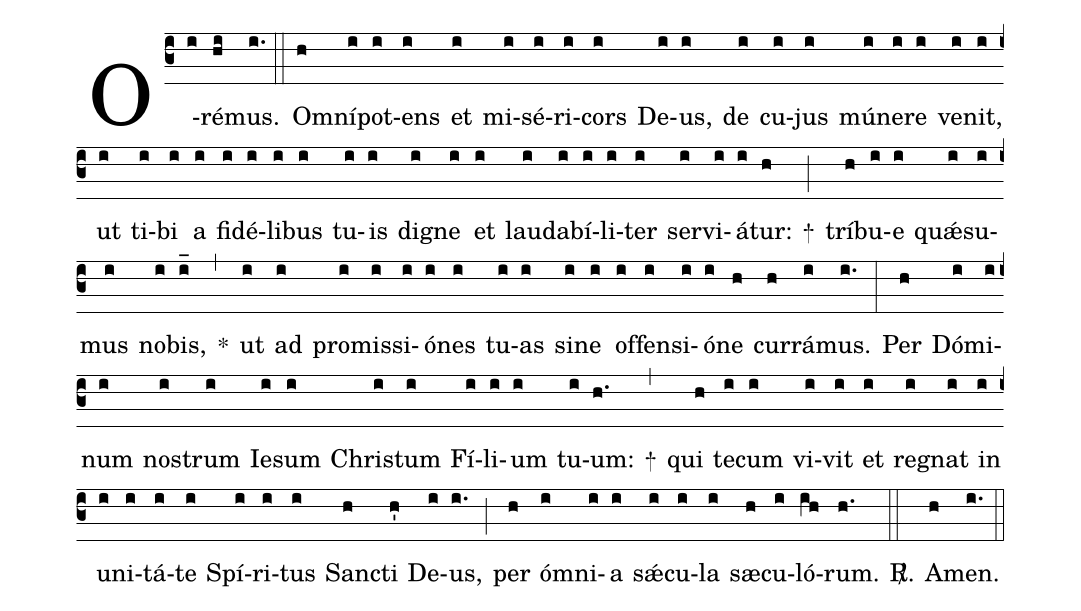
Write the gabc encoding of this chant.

%%
(c3)
O(i)ré(hi)mus.(i.) (::)

Om(h)ní(i)pot(i)ens(i) et(i) mi(i)sé(i)ri(i)cors(i) De(i)us,(i) de(i) cu(i)jus(i) mú(i)ne(i)re(i) ve(i)nit,(i) ut(i) ti(i)bi(i) a(i) fi(i)dé(i)li(i)bus(i) tu(i)is(i) di(i)gne(i) et(i) lau(i)da(i)bí(i)li(i)ter(i) ser(i)vi(i)á(i)tur:(h) +(;)
trí(h)bu(i)e(i) quǽ(i)su(i)mus(i) no(i)bis,(i_) *(,)
ut(i) ad(i) pro(i)mis(i)si(i)ó(i)nes(i) tu(i)as(i) si(i)ne(i) of(i)fen(i)si(i)ó(i)ne(h) cur(h)rá(i)mus.(i.) (:)

Per(h) Dó(i)mi(i)num(i) nos(i)trum(i) Ie(i)sum(i) Chris(i)tum(i) Fí(i)li(i)um(i) tu(i)um:(h.) +(,)
qui(h) te(i)cum(i) vi(i)vit(i) et(i) reg(i)nat(i) in(i) u(i)ni(i)tá(i)te(i) Spí(i)ri(i)tus(i) San(h)cti(h') De(i)us,(i.) (;)
per(h) óm(i)ni(i)a(i) sǽ(i)cu(i)la(i) sæ(h)cu(i)ló(ih)rum.(h.) <sp>R/</sp>.(::)
A(h)men.(i.) (::)
